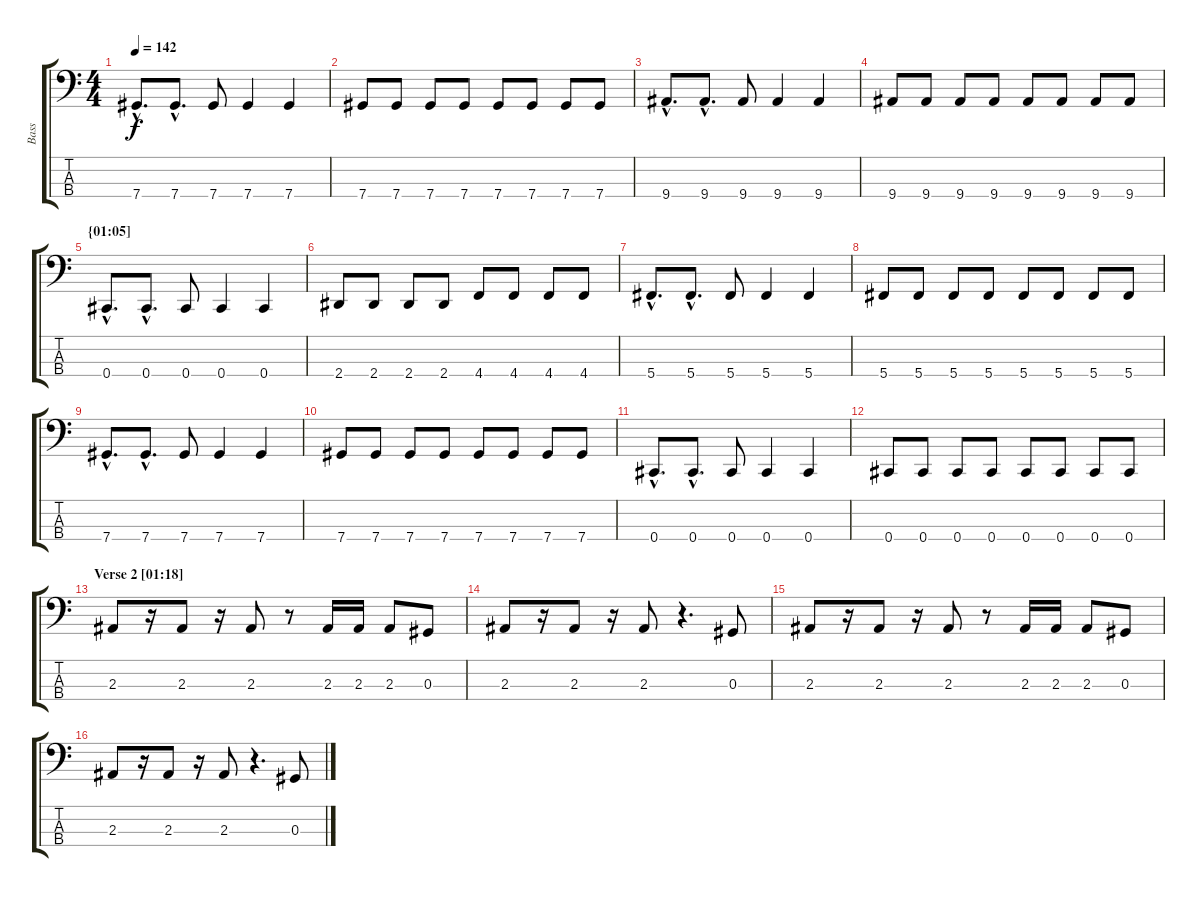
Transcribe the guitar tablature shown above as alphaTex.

\track ("Bass" "Bass") {instrument electricbasspick}
\staff {score tabs}
\tuning (Gb2 Db2 Ab1 Db1) {hide}
\ts (4 4)
\tempo 142
\clef f4
\ks c
7.4{hac}.8{d dy f} 7.4{hac}.8{d} 7.4.8 7.4.4 7.4.4 |
7.4.8 7.4.8 7.4.8 7.4.8 7.4.8 7.4.8 7.4.8 7.4.8 |
9.4{hac}.8{d} 9.4{hac}.8{d} 9.4.8 9.4.4 9.4.4 |
9.4.8 9.4.8 9.4.8 9.4.8 9.4.8 9.4.8 9.4.8 9.4.8 |
\section ("" "{01:05]")
0.4{hac}.8{d} 0.4{hac}.8{d} 0.4.8 0.4.4 0.4.4 |
2.4.8 2.4.8 2.4.8 2.4.8 4.4.8 4.4.8 4.4.8 4.4.8 |
5.4{hac}.8{d} 5.4{hac}.8{d} 5.4.8 5.4.4 5.4.4 |
5.4.8 5.4.8 5.4.8 5.4.8 5.4.8 5.4.8 5.4.8 5.4.8 |
7.4{hac}.8{d} 7.4{hac}.8{d} 7.4.8 7.4.4 7.4.4 |
7.4.8 7.4.8 7.4.8 7.4.8 7.4.8 7.4.8 7.4.8 7.4.8 |
0.4{hac}.8{d} 0.4{hac}.8{d} 0.4.8 0.4.4 0.4.4 |
0.4.8 0.4.8 0.4.8 0.4.8 0.4.8 0.4.8 0.4.8 0.4.8 |
\section ("" "Verse 2 [01:18]")
2.3.8 r.16 2.3.8 r.16 2.3.8 r.8 2.3.16 2.3.16 2.3.8 0.3.8 |
2.3.8 r.16 2.3.8 r.16 2.3.8 r.4{d} 0.3.8 |
2.3.8 r.16 2.3.8 r.16 2.3.8 r.8 2.3.16 2.3.16 2.3.8 0.3.8 |
2.3.8 r.16 2.3.8 r.16 2.3.8 r.4{d} 0.3.8
